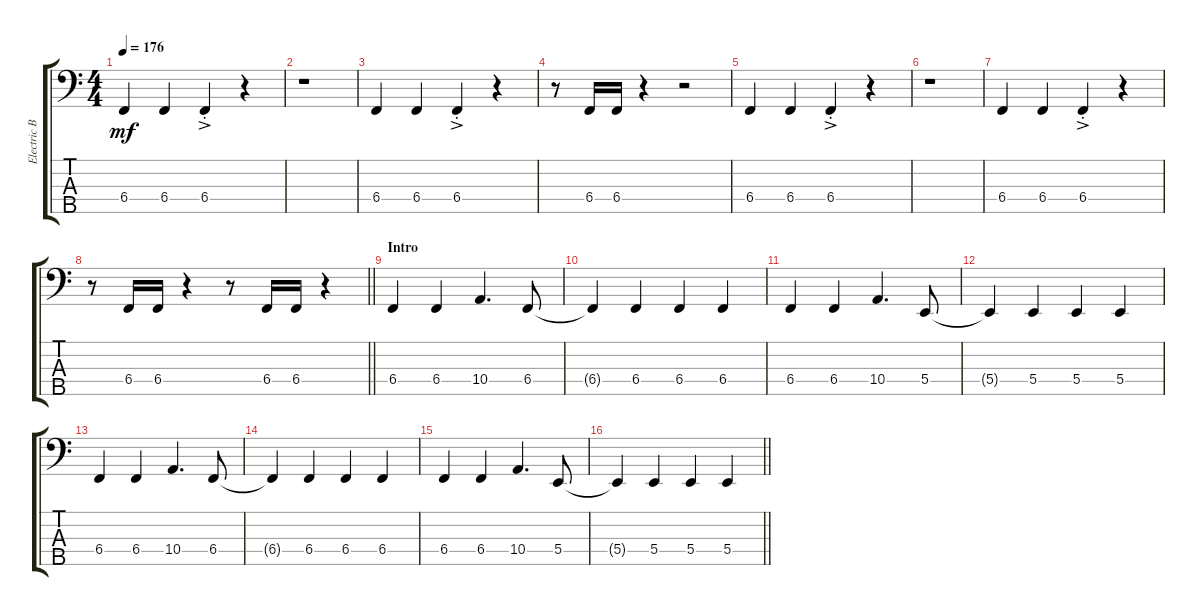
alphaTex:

\track ("Electric Bass" "Electric B") {instrument electricbassfinger}
\staff {score tabs}
\tuning (Gb2 B1 Gb1 B0 Gb0) {hide}
\ts (4 4)
\tempo 176
\clef f4
\ks c
6.4.4{dy mf} 6.4.4 6.4{ac st}.4 r.4 |
r.1 |
6.4.4 6.4.4 6.4{ac st}.4 r.4 |
r.8 6.4.16 6.4.16 r.4 r.2 |
6.4.4 6.4.4 6.4{ac st}.4 r.4 |
r.1 |
6.4.4 6.4.4 6.4{ac st}.4 r.4 |
\barLineRight lightlight
r.8 6.4.16 6.4.16 r.4 r.8 6.4.16 6.4.16 r.4 |
\section ("" "Intro")
6.4.4 6.4.4 10.4.4{d} 6.4.8 |
6.4{t}.4 6.4.4 6.4.4 6.4.4 |
6.4.4 6.4.4 10.4.4{d} 5.4.8 |
5.4{t}.4 5.4.4 5.4.4 5.4.4 |
6.4.4 6.4.4 10.4.4{d} 6.4.8 |
6.4{t}.4 6.4.4 6.4.4 6.4.4 |
6.4.4 6.4.4 10.4.4{d} 5.4.8 |
\barLineRight lightlight
5.4{t}.4 5.4.4 5.4.4 5.4.4
